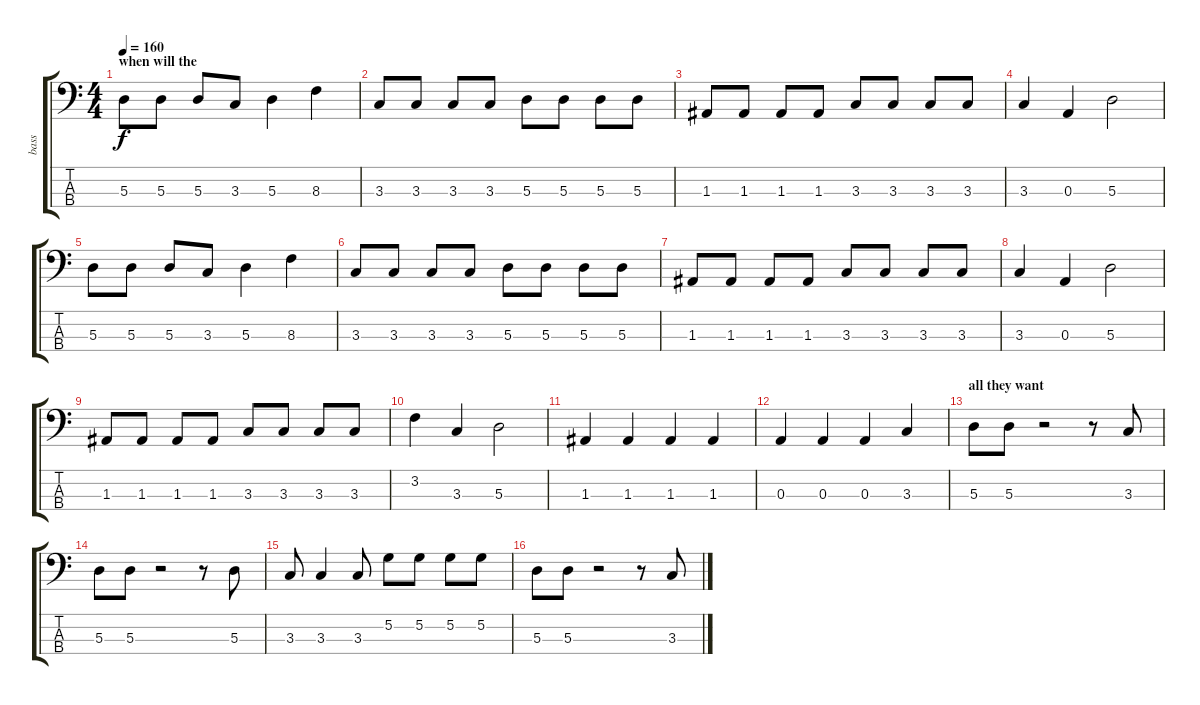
\track ("bass" "bass") {instrument electricbasspick}
\staff {score tabs}
\tuning (G2 D2 A1 E1) {hide}
\ts (4 4)
\section ("" "when will the")
\tempo 160
\clef f4
\ks c
5.3.8{dy f} 5.3.8 5.3.8 3.3.8 5.3.4 8.3.4 |
3.3.8 3.3.8 3.3.8 3.3.8 5.3.8 5.3.8 5.3.8 5.3.8 |
1.3.8 1.3.8 1.3.8 1.3.8 3.3.8 3.3.8 3.3.8 3.3.8 |
3.3.4 0.3.4 5.3.2 |
5.3.8 5.3.8 5.3.8 3.3.8 5.3.4 8.3.4 |
3.3.8 3.3.8 3.3.8 3.3.8 5.3.8 5.3.8 5.3.8 5.3.8 |
1.3.8 1.3.8 1.3.8 1.3.8 3.3.8 3.3.8 3.3.8 3.3.8 |
3.3.4 0.3.4 5.3.2 |
1.3.8 1.3.8 1.3.8 1.3.8 3.3.8 3.3.8 3.3.8 3.3.8 |
3.2.4 3.3.4 5.3.2 |
1.3.4 1.3.4 1.3.4 1.3.4 |
0.3.4 0.3.4 0.3.4 3.3.4 |
\section ("" "all they want")
5.3.8 5.3.8 r.2 r.8 3.3.8 |
5.3.8 5.3.8 r.2 r.8 5.3.8 |
3.3.8 3.3.4 3.3.8 5.2.8 5.2.8 5.2.8 5.2.8 |
5.3.8 5.3.8 r.2 r.8 3.3.8
